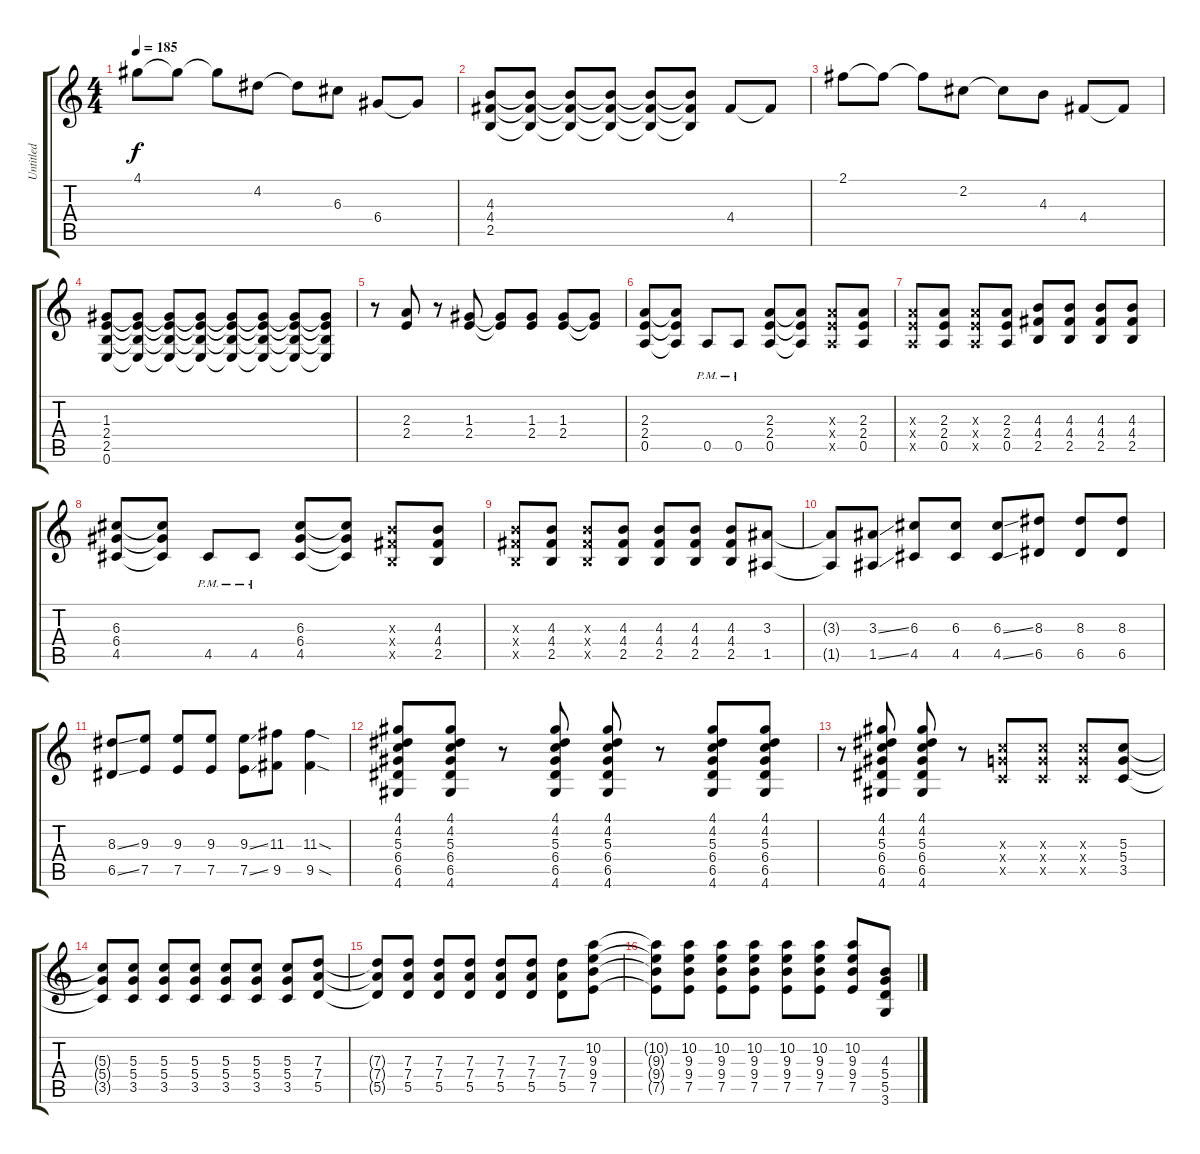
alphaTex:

\track ("Untitled" "Untitled") {instrument distortionguitar}
\staff {score tabs}
\tuning (E4 B3 G3 D3 A2 E2) {hide}
\ts (4 4)
\tempo 185
\clef g2
\ks c
4.1.8{dy f} 4.1{t}.8 4.1{t}.8 4.2.8 4.2{t}.8 6.3.8 6.4.8 6.4{t}.8 |
(4.3 4.4 2.5).8 (4.3{t} 4.4{t} 2.5{t}).8 (4.3{t} 4.4{t} 2.5{t}).8 (4.3{t} 4.4{t} 2.5{t}).8 (4.3{t} 4.4{t} 2.5{t}).8 (4.3{t} 4.4{t} 2.5{t}).8 4.4.8 4.4{t}.8 |
2.1.8 2.1{t}.8 2.1{t}.8 2.2.8 2.2{t}.8 4.3.8 4.4.8 4.4{t}.8 |
(1.3 2.4 2.5 0.6).8 (1.3{t} 2.4{t} 2.5{t} 0.6{t}).8 (1.3{t} 2.4{t} 2.5{t} 0.6{t}).8 (1.3{t} 2.4{t} 2.5{t} 0.6{t}).8 (1.3{t} 2.4{t} 2.5{t} 0.6{t}).8 (1.3{t} 2.4{t} 2.5{t} 0.6{t}).8 (1.3{t} 2.4{t} 2.5{t} 0.6{t}).8 (1.3{t} 2.4{t} 2.5{t} 0.6{t}).8 |
r.8 (2.3 2.4).8 r.8 (1.3 2.4).8 (1.3{t} 2.4{t}).8 (1.3 2.4).8 (1.3 2.4).8 (1.3{t} 2.4{t}).8 |
(2.3 2.4 0.5).8 (2.3{t} 2.4{t} 0.5{t}).8 0.5{pm}.8 0.5{pm}.8 (2.3 2.4 0.5).8 (2.3{t} 2.4{t} 0.5{t}).8 (2.3{x} 2.4{x} 0.5{x}).8 (2.3 2.4 0.5).8 |
(2.3{x} 2.4{x} 0.5{x}).8 (2.3 2.4 0.5).8 (2.3{x} 2.4{x} 0.5{x}).8 (2.3 2.4 0.5).8 (4.3 4.4 2.5).8 (4.3 4.4 2.5).8 (4.3 4.4 2.5).8 (4.3 4.4 2.5).8 |
(6.3 6.4 4.5).8 (6.3{t} 6.4{t} 4.5{t}).8 4.5{pm}.8 4.5{pm}.8 (6.3 6.4 4.5).8 (6.3{t} 6.4{t} 4.5{t}).8 (4.3{x} 4.4{x} 2.5{x}).8 (4.3 4.4 2.5).8 |
(4.3{x} 4.4{x} 2.5{x}).8 (4.3 4.4 2.5).8 (4.3{x} 4.4{x} 2.5{x}).8 (4.3 4.4 2.5).8 (4.3 4.4 2.5).8 (4.3 4.4 2.5).8 (4.3 4.4 2.5).8 (3.3 1.5).8 |
(3.3{t} 1.5{t}).8 (3.3{ss} 1.5{ss}).8 (6.3 4.5).8 (6.3 4.5).8 (6.3{ss} 4.5{ss}).8 (8.3 6.5).8 (8.3 6.5).8 (8.3 6.5).8 |
(8.3{ss} 6.5{ss}).8 (9.3 7.5).8 (9.3 7.5).8 (9.3 7.5).8 (9.3{ss} 7.5{ss}).8 (11.3 9.5).8 (11.3{sod} 9.5{sod}).4 |
(4.1 4.2 5.3 6.4 6.5 4.6).8 (4.1 4.2 5.3 6.4 6.5 4.6).8 r.8 (4.1 4.2 5.3 6.4 6.5 4.6).8 (4.1 4.2 5.3 6.4 6.5 4.6).8 r.8 (4.1 4.2 5.3 6.4 6.5 4.6).8 (4.1 4.2 5.3 6.4 6.5 4.6).8 |
r.8 (4.1 4.2 5.3 6.4 6.5 4.6).8 (4.1 4.2 5.3 6.4 6.5 4.6).8 r.8 (5.3{x} 5.4{x} 3.5{x}).8 (5.3{x} 5.4{x} 3.5{x}).8 (5.3{x} 5.4{x} 3.5{x}).8 (5.3 5.4 3.5).8 |
(5.3{t} 5.4{t} 3.5{t}).8 (5.3 5.4 3.5).8 (5.3 5.4 3.5).8 (5.3 5.4 3.5).8 (5.3 5.4 3.5).8 (5.3 5.4 3.5).8 (5.3 5.4 3.5).8 (7.3 7.4 5.5).8 |
(7.3{t} 7.4{t} 5.5{t}).8 (7.3 7.4 5.5).8 (7.3 7.4 5.5).8 (7.3 7.4 5.5).8 (7.3 7.4 5.5).8 (7.3 7.4 5.5).8 (7.3 7.4 5.5).8 (10.2 9.3 9.4 7.5).8 |
(10.2{t} 9.3{t} 9.4{t} 7.5{t}).8 (10.2 9.3 9.4 7.5).8 (10.2 9.3 9.4 7.5).8 (10.2 9.3 9.4 7.5).8 (10.2 9.3 9.4 7.5).8 (10.2 9.3 9.4 7.5).8 (10.2 9.3 9.4 7.5).8 (4.3 5.4 5.5 3.6).8
